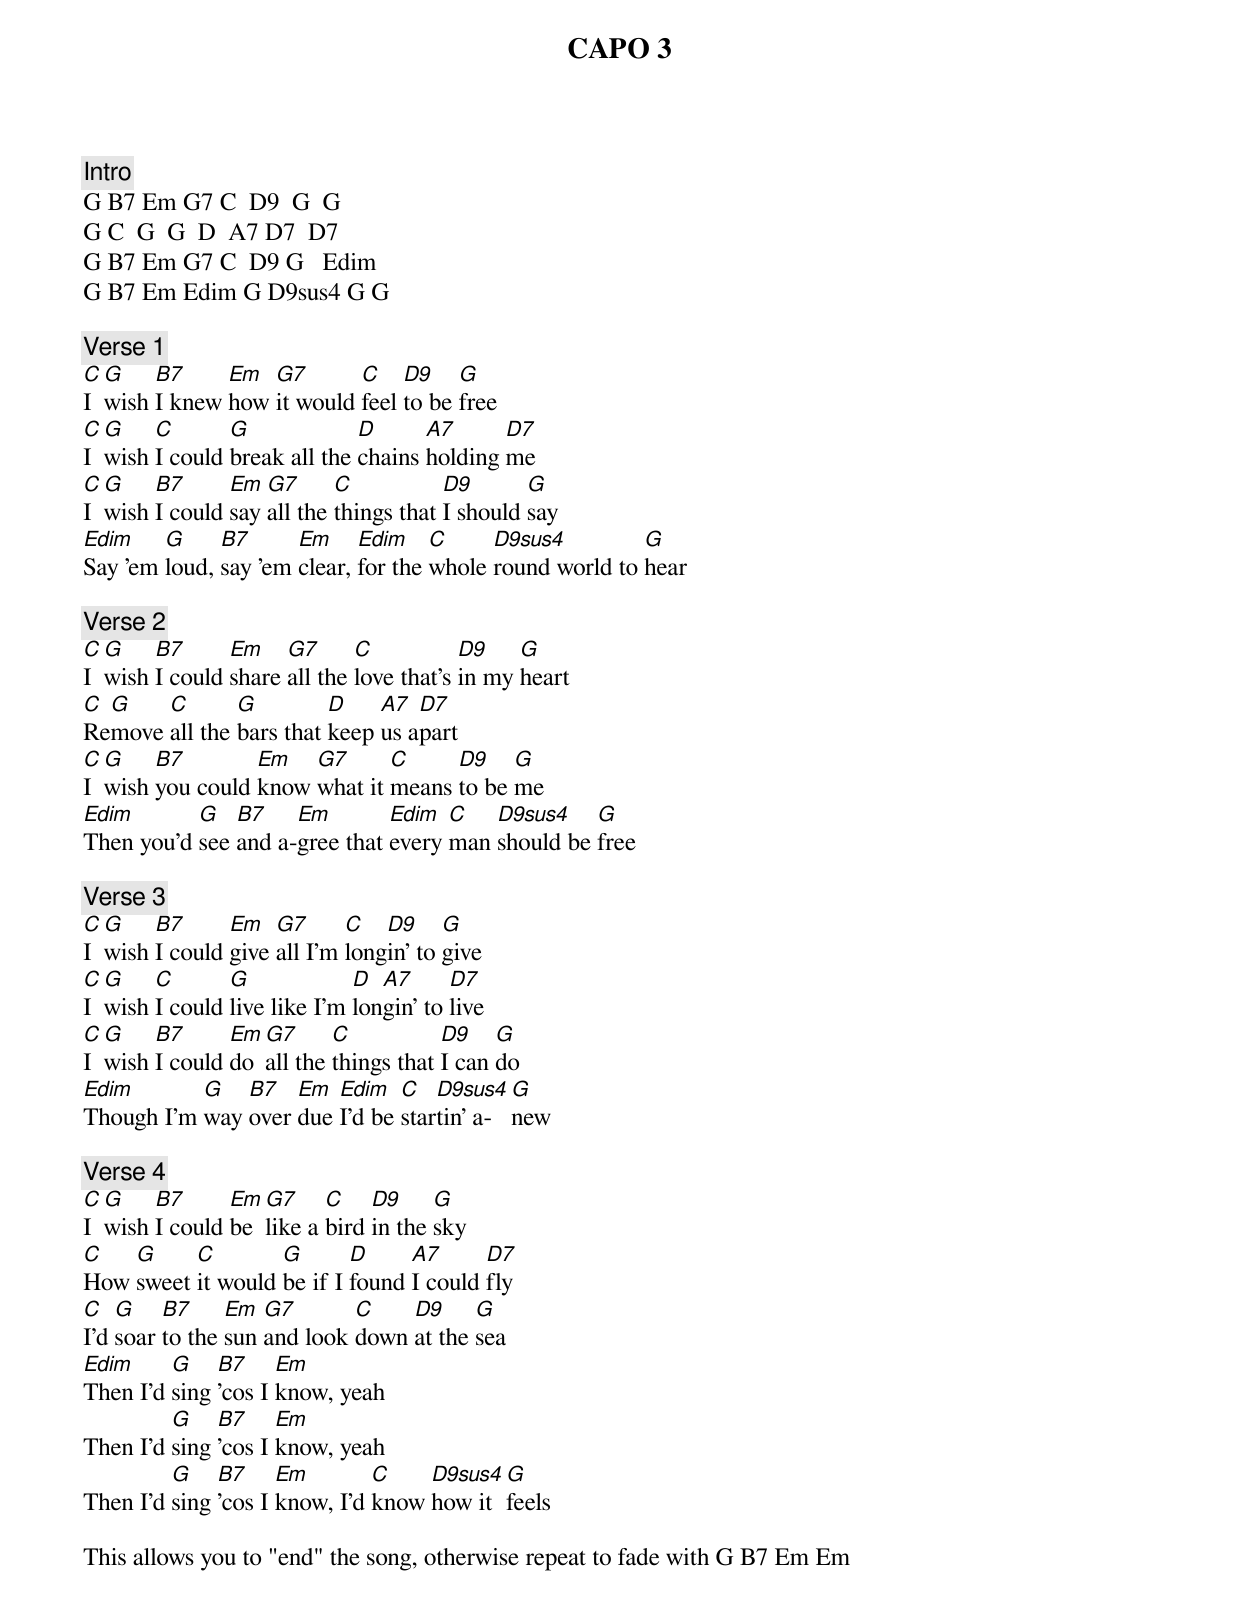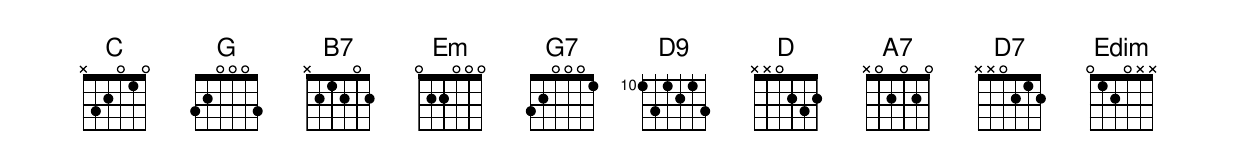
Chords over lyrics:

CAPO 3

[Intro]
G B7 Em G7 C  D9  G  G
G C  G  G  D  A7 D7  D7
G B7 Em G7 C  D9 G   Edim
G B7 Em Edim G D9sus4 G G

[Verse 1]
C G    B7     Em  G7       C    D9    G
I wish I knew how it would feel to be free
C G    C       G             D      A7      D7
I wish I could break all the chains holding me
C G    B7      Em  G7      C           D9       G
I wish I could say all the things that I should say
Edim    G     B7      Em     Edim    C     D9sus4         G
Say 'em loud, say 'em clear, for the whole round world to hear

[Verse 2]
C G    B7      Em    G7      C           D9    G
I wish I could share all the love that's in my heart
C G    C       G         D    A7  D7
Remove all the bars that keep us apart
C G    B7        Em   G7      C     D9    G
I wish you could know what it means to be me
Edim       G   B7    Em        Edim  C   D9sus4    G
Then you'd see and a-gree that every man should be free

[Verse 3]
C G    B7      Em   G7      C   D9     G
I wish I could give all I'm longin' to give
C G    C       G             D  A7      D7
I wish I could live like I'm longin' to live
C G    B7      Em G7      C           D9    G
I wish I could do all the things that I can do
Edim       G   B7   Em  Edim   C   D9sus4 G
Though I'm way over due I'd be startin' a-new

[Verse 4]
C G    B7      Em G7     C    D9     G
I wish I could be like a bird in the sky
C   G     C        G       D     A7      D7
How sweet it would be if I found I could fly
C   G    B7     Em  G7       C    D9     G
I'd soar to the sun and look down at the sea
Edim     G    B7     Em
Then I'd sing 'cos I know, yeah
         G    B7     Em
Then I'd sing 'cos I know, yeah
         G    B7     Em        C    D9sus4 G
Then I'd sing 'cos I know, I'd know how it feels

This allows you to "end" the song, otherwise repeat to fade with G B7 Em Em
